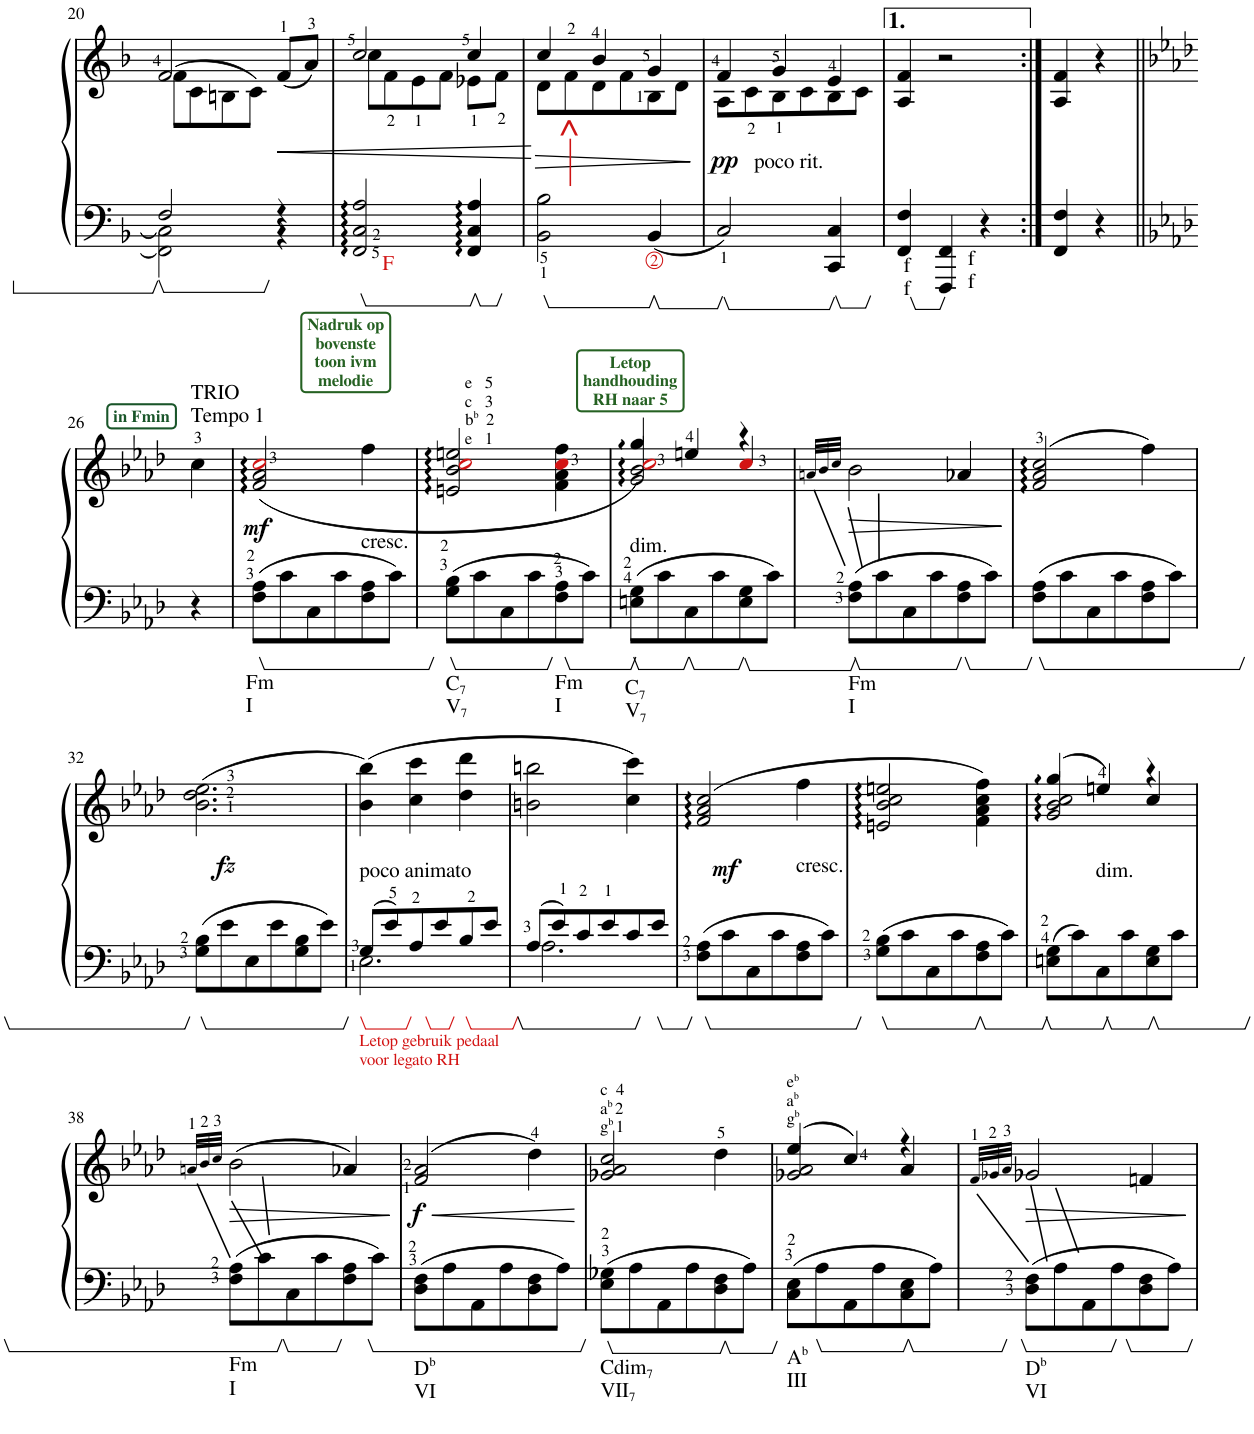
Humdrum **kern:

**kern	**kern	**dynam
*part1	*part1	*part1
*staff2	*staff1	*staff1/2
*I"Piano	*	*
*I'Pno.	*	*
!!LO:PB:g=z
*clefF4	*clefG2	*
*k[b-]	*k[b-]	*
*M3/4	*M3/4	*
=20	=20	=20
*^	*^	*
2F/	2FF\] 2C\]	8f\L	(>2f/	.
.	.	8c\	.	.
.	.	8Bn\	.	.
.	.	(8c\J	.	.
4r	4r	(8f/L	4ryy	.
.	.	8a/J)	.	.
*v	*v	*	*	*
=21	=21	=21	=21
!LO:TX:b:color=#D11414:t=F	!	!	!
2FF/ 2C/ 2A/	8cc\L	2cc/	.
.	8f\	.	.
.	8e\	.	.
.	8f\J	.	.
4FF/ 4C/ 4A/	8e-X\L	4cc/	.
.	8f\J	.	.
=22	=22	=22	=22
!LO:TX:a:color=#CE1414:t=^	!	!	!
2BB-\ 2B-\	8d\L	4cc/	.
.	8f>\	.	.
.	8d\	4b-/	.
.	8f\	.	.
4BB-/	8B-\	4g/	.
.	8d\J	.	.
=23	=23	=23	=23
!LO:TX:a:t=poco rit.	!	!	!
!	!	!	!LO:DY:a=2
2C/)	8A\L	4f/	pp
.	8c\	.	.
.	8B-\	4g/	.
.	8c\	.	.
4CC/ 4C/	8B-\	4e/	.
.	8c\J	.	.
*	*v	*v	*
=24	=24	=24
4FF/ 4F/	4A/ 4f/	.
!LO:TX:b:t=f	!	!
!LO:TX:b:t=f	!	!
4FFF/ 4FF/	2r	.
4r	.	.
=25:|!	=25:|!	=25:|!
4FF/ 4F/	4A/ 4f/	.
!LO:TX:b:t=f	!	!
!LO:TX:b:t=f	!	!
4r	4r	.
!!LO:LB:g=z
=26||	=26||	=26||
*k[b-e-a-d-]	*k[b-e-a-d-]	*
!	!LO:TX:a:t=TRIO	!
!	!LO:TX:a:t=Tempo 1	!
!	!LO:TX:a:B:color=#195529:t=in Fmin	!
4r	4cc\	.
=27	=27	=27
!LO:TX:b:t=Fm	!	!
!LO:TX:b:t=I	!	!
!	!	!LO:DY:b
8F\ 8A-\L	(2f/ 2a-/ 2cci/	mf
8c\	.	.
8C\	.	.
8c\	.	.
!	!LO:TX:b:t=cresc.	!
8F\ 8A-\	4ff\	.
8c\J	.	.
=28	=28	=28
!	!LO:TX:a:t=e   5	!
!	!LO:TX:a:t=c   3	!
!	!LO:TX:a:t=b	!
!	!LO:TX:a:t=b	!
!	!LO:TX:a:t=2	!
!	!LO:TX:a:t=e   1	!
!	!LO:TX:a:B:color=#256122:t=Nadruk op	!
!	!LO:TX:a:t=bovenste	!
!	!LO:TX:a:t=toon ivm	!
!	!LO:TX:a:t=melodie	!
!LO:TX:b:t=C	!	!
!LO:TX:b:t=7	!	!
!LO:TX:b:t=V	!	!
!LO:TX:b:t=7	!	!
8G\ 8B-\L	2en/ 2b-/ 2cci/ 2een/	.
8c\	.	.
8C\	.	.
8c\	.	.
!LO:TX:b:t=Fm	!	!
!LO:TX:b:t=I	!	!
8F\ 8A-\	4f\ 4a-\ 4cci\ 4ff\	.
8c\J	.	.
=29	=29	=29
*	*^	*
!	!LO:TX:a:B:color=#256122:t=Letop	!	!
!	!LO:TX:a:t=handhouding	!	!
!	!LO:TX:a:t=RH naar 5	!	!
!LO:TX:a:t=dim.	!	!	!
!LO:TX:b:t=C	!	!	!
!LO:TX:b:t=7	!	!	!
!LO:TX:b:t=V	!	!	!
!LO:TX:b:t=7	!	!	!
8En\ 8G\L	2g/ 2b-/ 2cci/	4gg::/)	.
8c\	.	.	.
8C\	.	4een/	.
8c\	.	.	.
8E\ 8G\	4r	4cci/	.
8c\J	.	.	.
*	*v	*v	*
=30	=30	=30
.	32qan/LLL	.
.	32qb-/	.
.	32qcc/JJJ	.
!LO:TX:b:t=Fm	!	!
!LO:TX:b:t=I	!	!
!	!	!LO:HP:b
8F\ 8A-\L	2b-\	>
8c\	.	.
8C\	.	.
8c\	.	.
8F\ 8A-\	4a-X/	.
8c\J	.	.
.	.	]
=31	=31	=31
8F\ 8A-\L	(2f/ 2a-/ 2cc/	.
8c\	.	.
8C\	.	.
8c\	.	.
8F\ 8A-\	4ff\)	.
8c\J	.	.
!!LO:LB:g=z
=32	=32	=32
*	*^	*
8G\ 8B-\L	(2.b-\ 2.dd-\ 2.ee-\	8ryy	.
!	!	!	!LO:DY:b
8e-\	.	2ryy	fz
8E-\	.	.	.
8e-\	.	.	.
8G\ 8B-\	.	.	.
8e-\J	.	8ryy	.
=33	=33	=33	=33
*^	*	*	*
!	!	!LO:TX:b:t=poco animato	!	!
!LO:TX:b:color=#D31414:t=Letop gebruik pedaal	!	!	!	!
!LO:TX:b:t=voor legato RH	!	!	!	!
*	*	*v	*v	*
8G/L	2.E-\	(4b-\ 4bb-\)	.
8e-/	.	.	.
8A-/	.	4cc\ 4ccc\	.
8e-/	.	.	.
8B-/	.	4dd-\ 4ddd-\	.
8e-/J	.	.	.
=34	=34	=34	=34
8A-/L	2.A-\	2bn\ 2bbn\	.
8e-/	.	.	.
8c/	.	.	.
8e-/	.	.	.
8c/	.	4cc\ 4ccc\)	.
8e-/J	.	.	.
*v	*v	*	*
=35	=35	=35
*	*^	*
8F\ 8A-\L	(2f/ 2a-/ 2cc/	8ryy	.
!	!	!	!LO:DY:b
8c\	.	2ryy	mf
8C\	.	.	.
8c\	.	.	.
!	!LO:TX:b:t=cresc.	!	!
8F\ 8A-\	4ff\	.	.
8c\J	.	8ryy	.
*	*v	*v	*
=36	=36	=36
8G\ 8B-\L	2en/ 2b-/ 2cc/ 2een/	.
8c\	.	.
8C\	.	.
8c\	.	.
8F\ 8A-\	4f\ 4a-\ 4cc\ 4ff\)	.
8c\J	.	.
=37	=37	=37
*	*^	*
8En\ 8G\L	2g/ 2b-/ 2cc/	(>4gg::/	.
8c\	.	.	.
!	!	!LO:TX:b:t=dim.	!
8C\	.	4een/)	.
8c\	.	.	.
8E\ 8G\	4r	4cc/	.
8c\J	.	.	.
*	*v	*v	*
!!LO:LB:g=z
=38	=38	=38
.	32qan/LLL	.
.	32qb-/	.
.	32qcc/JJJ	.
!LO:TX:b:t=Fm	!	!
!LO:TX:b:t=I	!	!
8F\ 8A-\L	(2b-\	.
8c\	.	.
8C\	.	.
8c\	.	.
8F\ 8A-\	4a-X/)	.
8c\J	.	.
=39	=39	=39
!LO:TX:b:t=D	!	!
!LO:TX:b:t=b	!	!
!LO:TX:b:t=VI	!	!
!	!	!LO:HP:b
!	!	!LO:DY:n=1:b
8D-\ 8F\L	(2f/ 2a-/	< f
8A-\	.	.
8AA-\	.	.
8A-\	.	.
8D-\ 8F\	4dd-\)	.
8A-\J	.	.
.	.	[
=40	=40	=40
!	!LO:TX:a:t=c  4	!
!	!LO:TX:a:t=a	!
!	!LO:TX:a:t=b	!
!	!LO:TX:a:t=2	!
!	!LO:TX:a:t=g	!
!	!LO:TX:a:t=b	!
!	!LO:TX:a:t=1	!
!LO:TX:b:t=Cdim	!	!
!LO:TX:b:t=7	!	!
!LO:TX:b:t=VII	!	!
!LO:TX:b:t=7	!	!
8E-\ 8G-X\L	2g-X/ 2a-/ 2cc/	.
8A-\	.	.
8AA-\	.	.
8A-\	.	.
8D-\ 8F\	4dd-\	.
8A-\J	.	.
=41	=41	=41
*	*^	*
!	!LO:TX:a:t=e	!	!
!	!LO:TX:a:t=b	!	!
!	!LO:TX:a:t=a	!	!
!	!LO:TX:a:t=b	!	!
!	!LO:TX:a:t=g	!	!
!	!LO:TX:a:t=b	!	!
!LO:TX:b:t=A	!	!	!
!LO:TX:b:t=b	!	!	!
!LO:TX:b:t=III	!	!	!
8C\ 8E-\L	2g-X/ 2a-/	(>4ee-/	.
8A-\	.	.	.
8AA-\	.	4cc/)	.
8A-\	.	.	.
8C\ 8E-\	4r	4a-/	.
8A-\J	.	.	.
*	*v	*v	*
=42	=42	=42
.	32qf/LLL	.
.	32qg-X/	.
.	32qa-/JJJ	.
!LO:TX:b:t=D	!	!
!LO:TX:b:t=b	!	!
!LO:TX:b:t=VI	!	!
8D-\ 8F\L	2g-X/	.
8A-\	.	.
8AA-\	.	.
8A-\	.	.
8D-\ 8F\	4fn/	.
8A-\J	.	.
=	=	=
*-	*-	*-
